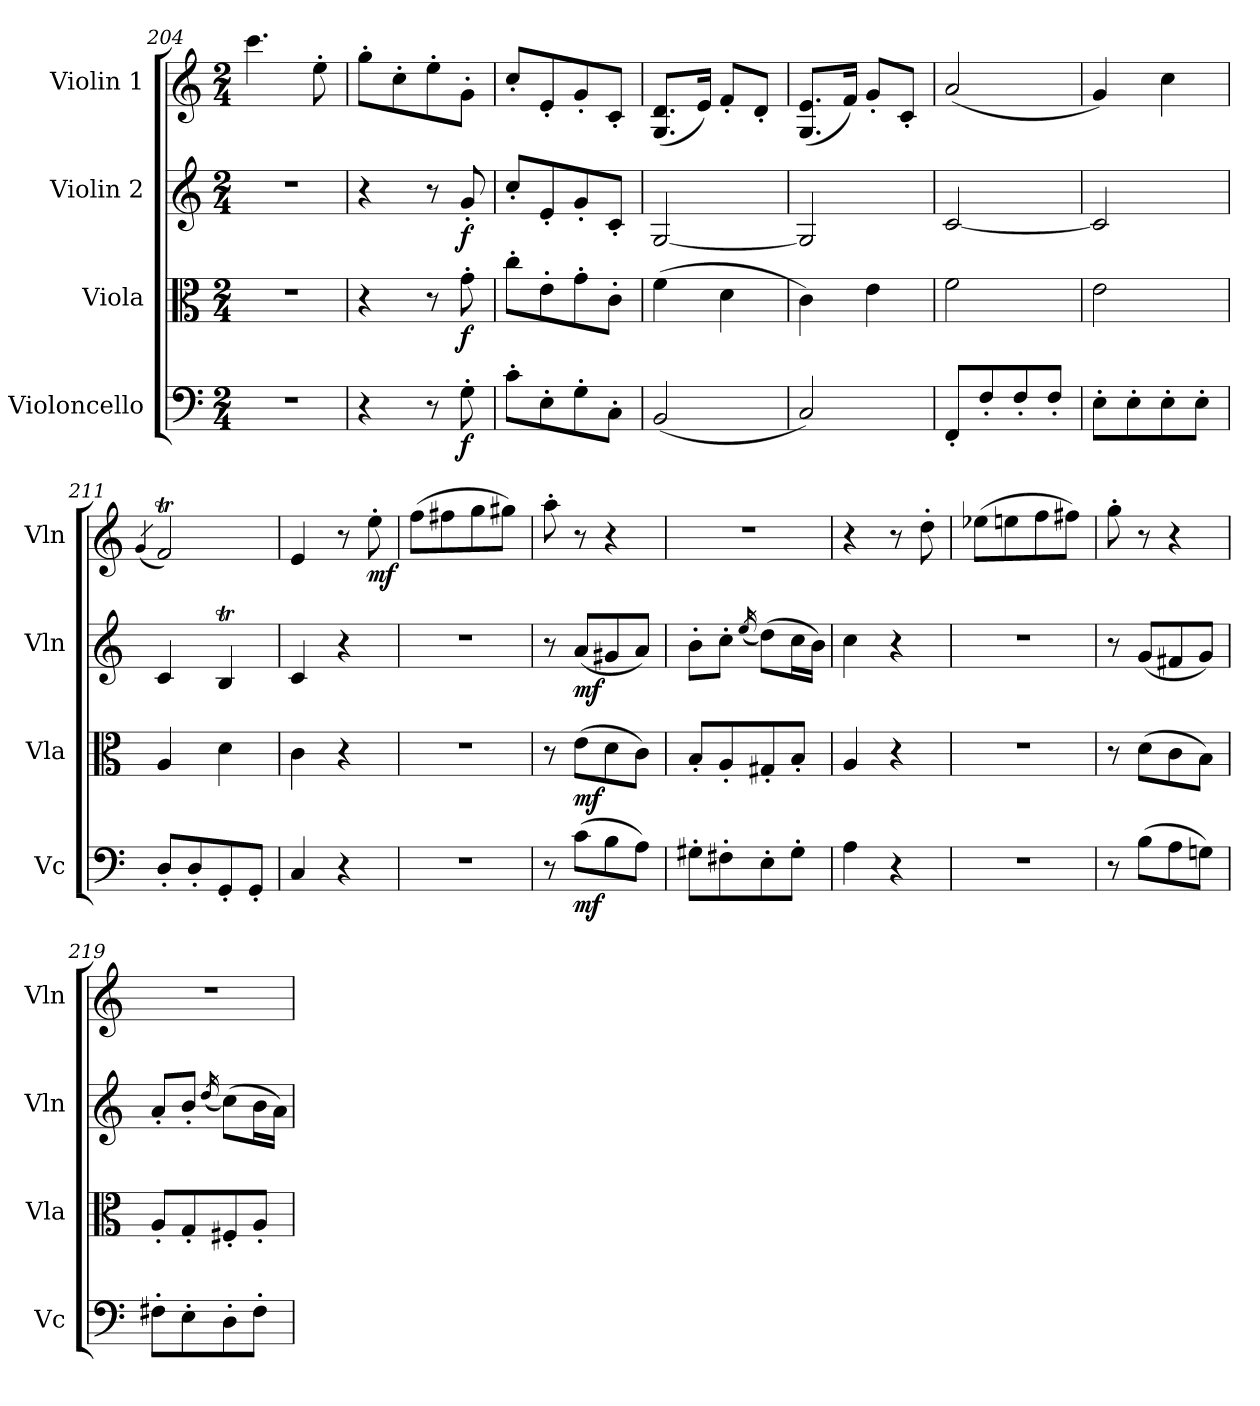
**kern	**dynam	**kern	**dynam	**kern	**dynam	**kern	**dynam
*part4	*part4	*part3	*part3	*part2	*part2	*part1	*part1
*staff4	*staff4	*staff3	*staff3	*staff2	*staff2	*staff1	*staff1
*I"Violoncello	*	*I"Viola	*	*I"Violin 2	*	*I"Violin 1	*
*I'Vc	*	*I'Vla	*	*I'Vln	*	*I'Vln	*
*clefF4	*	*clefC3	*	*clefG2	*	*clefG2	*
*k[]	*	*k[]	*	*k[]	*	*k[]	*
*M2/4	*	*M2/4	*	*M2/4	*	*M2/4	*
=204	=204	=204	=204	=204	=204	=204	=204
2r	.	2r	.	2r	.	4.ccc\	.
.	.	.	.	.	.	8ee'\	.
=205	=205	=205	=205	=205	=205	=205	=205
4r	.	4r	.	4r	.	8gg'\L	.
.	.	.	.	.	.	8cc'\	.
8r	.	8r	.	8r	.	8ee'\	.
!	!LO:DY:b	!	!LO:DY:b	!	!LO:DY:b	!	!
8G'\	f	8g'\	f	8g'/	f	8g'\J	.
=206	=206	=206	=206	=206	=206	=206	=206
8c'\L	.	8cc'\L	.	8cc'/L	.	8cc'/L	.
8E'\	.	8e'\	.	8e'/	.	8e'/	.
8G'\	.	8g'\	.	8g'/	.	8g'/	.
8C'\J	.	8c'\J	.	8c'/J	.	8c'/J	.
=207	=207	=207	=207	=207	=207	=207	=207
(<2BB/	.	(>4f\	.	[2G/	.	(<8.G/ 8.d/L	.
.	.	.	.	.	.	16e/Jk)	.
.	.	4d\	.	.	.	8f'/L	.
.	.	.	.	.	.	8d'/J	.
=208	=208	=208	=208	=208	=208	=208	=208
2C/)	.	4c\)	.	2G/]	.	(<8.G/ 8.e/L	.
.	.	.	.	.	.	16f/Jk)	.
.	.	4e\	.	.	.	8g'/L	.
.	.	.	.	.	.	8c'/J	.
=209	=209	=209	=209	=209	=209	=209	=209
8FF'/L	.	2f\	.	[2c/	.	(<2a/	.
8F'/	.	.	.	.	.	.	.
8F'/	.	.	.	.	.	.	.
8F'/J	.	.	.	.	.	.	.
=210	=210	=210	=210	=210	=210	=210	=210
8E'\L	.	2e\	.	2c/]	.	4g/)	.
8E'\	.	.	.	.	.	.	.
8E'\	.	.	.	.	.	4cc\	.
8E'\J	.	.	.	.	.	.	.
!!LO:LB:g=z
=211	=211	=211	=211	=211	=211	=211	=211
.	.	.	.	.	.	(<4qg/	.
8D'/L	.	4A/	.	4c/	.	2fT/)	.
8D'/	.	.	.	.	.	.	.
8GG'/	.	4d\	.	4Bt/	.	.	.
8GG'/J	.	.	.	.	.	.	.
=212	=212	=212	=212	=212	=212	=212	=212
4C/	.	4c\	.	4c/	.	4e/	.
4r	.	4r	.	4r	.	8r	.
!	!	!	!	!	!	!	!LO:DY:b
.	.	.	.	.	.	8ee'\	mf
=213	=213	=213	=213	=213	=213	=213	=213
2r	.	2r	.	2r	.	(>8ff\L	.
.	.	.	.	.	.	8ff#X\	.
.	.	.	.	.	.	8gg\	.
.	.	.	.	.	.	8gg#X\J)	.
=214	=214	=214	=214	=214	=214	=214	=214
8r	.	8r	.	8r	.	8aa'\	.
!	!LO:DY:b	!	!LO:DY:b	!	!LO:DY:b	!	!
(>8c\L	mf	(>8e\L	mf	(<8a/L	mf	8r	.
8B\	.	8d\	.	8g#X/	.	4r	.
8A\J)	.	8c\J)	.	8a/J)	.	.	.
=215	=215	=215	=215	=215	=215	=215	=215
8G#X'\L	.	8B'/L	.	8b'\L	.	2r	.
8F#X'\	.	8A'/	.	8cc'\J	.	.	.
.	.	.	.	(<16qee/	.	.	.
8E'\	.	8G#X'/	.	(>8dd\L)	.	.	.
8G#'\J	.	8B'/J	.	16cc\L	.	.	.
.	.	.	.	16b\JJ)	.	.	.
=216	=216	=216	=216	=216	=216	=216	=216
4A\	.	4A/	.	4cc\	.	4r	.
4r	.	4r	.	4r	.	8r	.
.	.	.	.	.	.	8dd'\	.
=217	=217	=217	=217	=217	=217	=217	=217
2r	.	2r	.	2r	.	(>8ee-X\L	.
.	.	.	.	.	.	8een\	.
.	.	.	.	.	.	8ff\	.
.	.	.	.	.	.	8ff#X\J)	.
!!LO:LB:g=z
=218	=218	=218	=218	=218	=218	=218	=218
8r	.	8r	.	8r	.	8gg'\	.
(>8B\L	.	(>8d\L	.	(<8g/L	.	8r	.
8A\	.	8c\	.	8f#X/	.	4r	.
8Gn\J)	.	8B\J)	.	8g/J)	.	.	.
=219	=219	=219	=219	=219	=219	=219	=219
8F#X'\L	.	8A'/L	.	8a'/L	.	2r	.
8E'\	.	8G'/	.	8b'/J	.	.	.
.	.	.	.	(<16qdd/	.	.	.
8D'\	.	8F#X'/	.	(>8cc\L)	.	.	.
8F#'\J	.	8A'/J	.	16b\L	.	.	.
.	.	.	.	16a\JJ)	.	.	.
=	=	=	=	=	=	=	=
*-	*-	*-	*-	*-	*-	*-	*-
